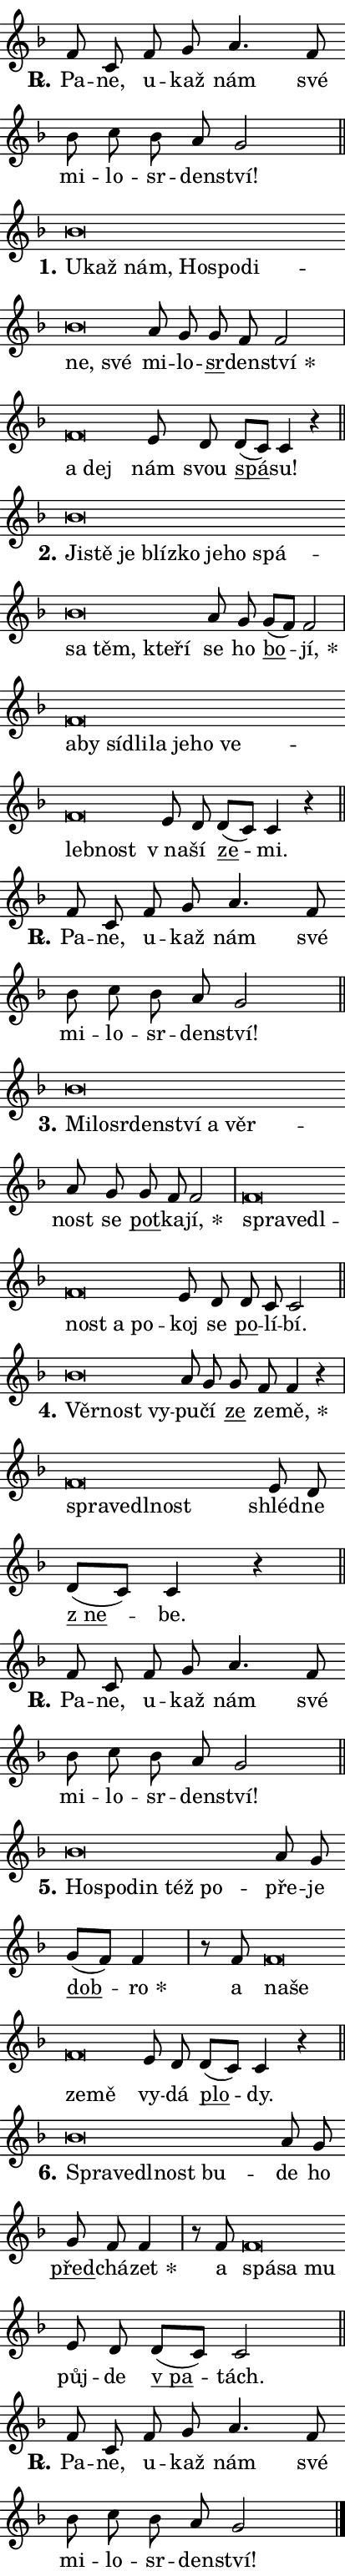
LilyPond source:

\version "2.22.1"
\header { tagline = "" }
\paper {
  indent = 0\cm
  top-margin = 0\cm
  right-margin = 0\cm
  bottom-margin = 0\cm
  left-margin = 0\cm
  paper-width = 7\cm
  page-breaking = #ly:one-page-breaking
  system-system-spacing.basic-distance = #11
  score-system-spacing.basic-distance = #11
  ragged-last = ##f
}


%% Author: Thomas Morley
%% https://lists.gnu.org/archive/html/lilypond-user/2020-05/msg00002.html
#(define (line-position grob)
"Returns position of @var[grob} in current system:
   @code{'start}, if at first time-step
   @code{'end}, if at last time-step
   @code{'middle} otherwise
"
  (let* ((col (ly:item-get-column grob))
         (ln (ly:grob-object col 'left-neighbor))
         (rn (ly:grob-object col 'right-neighbor))
         (col-to-check-left (if (ly:grob? ln) ln col))
         (col-to-check-right (if (ly:grob? rn) rn col))
         (break-dir-left
           (and
             (ly:grob-property col-to-check-left 'non-musical #f)
             (ly:item-break-dir col-to-check-left)))
         (break-dir-right
           (and
             (ly:grob-property col-to-check-right 'non-musical #f)
             (ly:item-break-dir col-to-check-right))))
        (cond ((eqv? 1 break-dir-left) 'start)
              ((eqv? -1 break-dir-right) 'end)
              (else 'middle))))

#(define (tranparent-at-line-position vctor)
  (lambda (grob)
  "Relying on @code{line-position} select the relevant enry from @var{vctor}.
Used to determine transparency,"
    (case (line-position grob)
      ((end) (not (vector-ref vctor 0)))
      ((middle) (not (vector-ref vctor 1)))
      ((start) (not (vector-ref vctor 2))))))

noteHeadBreakVisibility =
#(define-music-function (break-visibility)(vector?)
"Makes @code{NoteHead}s transparent relying on @var{break-visibility}"
#{
  \override NoteHead.transparent =
    #(tranparent-at-line-position break-visibility)
#})

#(define delete-ledgers-for-transparent-note-heads
  (lambda (grob)
    "Reads whether a @code{NoteHead} is transparent.
If so this @code{NoteHead} is removed from @code{'note-heads} from
@var{grob}, which is supposed to be @code{LedgerLineSpanner}.
As a result ledgers are not printed for this @code{NoteHead}"
    (let* ((nhds-array (ly:grob-object grob 'note-heads))
           (nhds-list
             (if (ly:grob-array? nhds-array)
                 (ly:grob-array->list nhds-array)
                 '()))
           ;; Relies on the transparent-property being done before
           ;; Staff.LedgerLineSpanner.after-line-breaking is executed.
           ;; This is fragile ...
           (to-keep
             (remove
               (lambda (nhd)
                 (ly:grob-property nhd 'transparent #f))
               nhds-list)))
      ;; TODO find a better method to iterate over grob-arrays, similiar
      ;; to filter/remove etc for lists
      ;; For now rebuilt from scratch
      (set! (ly:grob-object grob 'note-heads)  '())
      (for-each
        (lambda (nhd)
          (ly:pointer-group-interface::add-grob grob 'note-heads nhd))
        to-keep))))

hideNotes = {
  \noteHeadBreakVisibility #begin-of-line-visible
}
unHideNotes = {
  \noteHeadBreakVisibility #all-visible
}

% work-around for resetting accidentals
% https://lilypond.org/doc/v2.23/Documentation/notation/displaying-rhythms#unmetered-music
cadenzaMeasure = {
  \cadenzaOff
  \partial 1024 s1024
  \cadenzaOn
}

#(define-markup-command (accent layout props text) (markup?)
  "Underline accented syllable"
  (interpret-markup layout props
    #{\markup \override #'(offset . 4.3) \underline { #text }#}))

responsum = \markup \concat {
  "R" \hspace #-1.05 \path #0.1 #'((moveto 0 0.07) (lineto 0.9 0.8)) \hspace #0.05 "."
}

\layout {
    \context {
        \Staff
        \remove "Time_signature_engraver"
        \override LedgerLineSpanner.after-line-breaking = #delete-ledgers-for-transparent-note-heads
    }
    \context {
        \Voice {
            \override NoteHead.output-attributes = #'((class . "notehead"))
            \override Hairpin.height = #0.55
        }
    }
    \context {
        \Lyrics {
            \override StanzaNumber.output-attributes = #'((class . "stanzanumber"))
            \override LyricSpace.minimum-distance = #0.9
            \override LyricText.font-name = #"TeX Gyre Schola"
            \override LyricText.font-size = 1
            \override StanzaNumber.font-name = #"TeX Gyre Schola Bold"
            \override StanzaNumber.font-size = 1
        }
    }
}

% magnetic-lyrics.ily
%
%   written by
%     Jean Abou Samra <jean@abou-samra.fr>
%     Werner Lemberg <wl@gnu.org>
%
%   adapted by
%     Jiri Hon <jiri.hon@gmail.com>
%
% Version 2022-Apr-15

% https://www.mail-archive.com/lilypond-user@gnu.org/msg149350.html

#(define (Left_hyphen_pointer_engraver context)
   "Collect syllable-hyphen-syllable occurrences in lyrics and store
them in properties.  This engraver only looks to the left.  For
example, if the lyrics input is @code{foo -- bar}, it does the
following.

@itemize @bullet
@item
Set the @code{text} property of the @code{LyricHyphen} grob between
@q{foo} and @q{bar} to @code{foo}.

@item
Set the @code{left-hyphen} property of the @code{LyricText} grob with
text @q{foo} to the @code{LyricHyphen} grob between @q{foo} and
@q{bar}.
@end itemize

Use this auxiliary engraver in combination with the
@code{lyric-@/text::@/apply-@/magnetic-@/offset!} hook."
   (let ((hyphen #f)
         (text #f))
     (make-engraver
      (acknowledgers
       ((lyric-syllable-interface engraver grob source-engraver)
        (set! text grob)))
      (end-acknowledgers
       ((lyric-hyphen-interface engraver grob source-engraver)
        ;(when (not (grob::has-interface grob 'lyric-space-interface))
          (set! hyphen grob)));)
      ((stop-translation-timestep engraver)
       (when (and text hyphen)
         (ly:grob-set-object! text 'left-hyphen hyphen))
       (set! text #f)
       (set! hyphen #f)))))

#(define (lyric-text::apply-magnetic-offset! grob)
   "If the space between two syllables is less than the value in
property @code{LyricText@/.details@/.squash-threshold}, move the right
syllable to the left so that it gets concatenated with the left
syllable.

Use this function as a hook for
@code{LyricText@/.after-@/line-@/breaking} if the
@code{Left_@/hyphen_@/pointer_@/engraver} is active."
   (let ((hyphen (ly:grob-object grob 'left-hyphen #f)))
     (when hyphen
       (let ((left-text (ly:spanner-bound hyphen LEFT)))
         (when (grob::has-interface left-text 'lyric-syllable-interface)
           (let* ((common (ly:grob-common-refpoint grob left-text X))
                  (this-x-ext (ly:grob-extent grob common X))
                  (left-x-ext
                   (begin
                     ;; Trigger magnetism for left-text.
                     (ly:grob-property left-text 'after-line-breaking)
                     (ly:grob-extent left-text common X)))
                  ;; `delta` is the gap width between two syllables.
                  (delta (- (interval-start this-x-ext)
                            (interval-end left-x-ext)))
                  (details (ly:grob-property grob 'details))
                  (threshold (assoc-get 'squash-threshold details 0.2)))
             (when (< delta threshold)
               (let* (;; We have to manipulate the input text so that
                      ;; ligatures crossing syllable boundaries are not
                      ;; disabled.  For languages based on the Latin
                      ;; script this is essentially a beautification.
                      ;; However, for non-Western scripts it can be a
                      ;; necessity.
                      (lt (ly:grob-property left-text 'text))
                      (rt (ly:grob-property grob 'text))
                      (is-space (grob::has-interface hyphen 'lyric-space-interface))
                      (space (if is-space " " ""))
                      (space-markup (grob-interpret-markup grob " "))
                      (space-size (interval-length (ly:stencil-extent space-markup X)))
                      (extra-delta (if is-space space-size 0))
                      ;; Append new syllable.
                      (ltrt-space (if (and (string? lt) (string? rt))
                                (string-append lt space rt)
                                (make-concat-markup (list lt space rt))))
                      ;; Right-align `ltrt` to the right side.
                      (ltrt-space-markup (grob-interpret-markup
                               grob
                               (make-translate-markup
                                (cons (interval-length this-x-ext) 0)
                                (make-right-align-markup ltrt-space)))))
                 (begin
                   ;; Don't print `left-text`.
                   (ly:grob-set-property! left-text 'stencil #f)
                   ;; Set text and stencil (which holds all collected
                   ;; syllables so far) and shift it to the left.
                   (ly:grob-set-property! grob 'text ltrt-space)
                   (ly:grob-set-property! grob 'stencil ltrt-space-markup)
                   (ly:grob-translate-axis! grob (- (- delta extra-delta)) X))))))))))


#(define (lyric-hyphen::displace-bounds-first grob)
   ;; Make very sure this callback isn't triggered too early.
   (let ((left (ly:spanner-bound grob LEFT))
         (right (ly:spanner-bound grob RIGHT)))
     (ly:grob-property left 'after-line-breaking)
     (ly:grob-property right 'after-line-breaking)
     (ly:lyric-hyphen::print grob)))

squashThreshold = #0.4

\layout {
  \context {
    \Lyrics
    \consists #Left_hyphen_pointer_engraver
    \override LyricText.after-line-breaking =
      #lyric-text::apply-magnetic-offset!
    \override LyricHyphen.stencil = #lyric-hyphen::displace-bounds-first
    \override LyricText.details.squash-threshold = \squashThreshold
    \override LyricHyphen.minimum-distance = 0
    \override LyricHyphen.minimum-length = \squashThreshold
  }
}

squash = \override LyricText.details.squash-threshold = 9999
unSquash = \override LyricText.details.squash-threshold = \squashThreshold

left = \override LyricText.self-alignment-X = #LEFT
unLeft = \revert LyricText.self-alignment-X

starOffset = #(lambda (grob) 
                (let ((x_offset (ly:self-alignment-interface::aligned-on-x-parent grob)))
                  (if (= x_offset 0) 0 (+ x_offset 1.2))))

star = #(define-music-function (syllable)(string?)
"Append star separator at the end of a syllable"
#{
  \once \override LyricText.X-offset = #starOffset
  \lyricmode { \markup {
    #syllable
    \override #'((font-name . "TeX Gyre Schola Bold")) \hspace #0.2 \lower #0.65 \larger "*"
  } }
#})

starAccent = #(define-music-function (syllable)(string?)
"Append star separator at the end of a syllable and make accent"
#{
  \once \override LyricText.X-offset = #starOffset
  \lyricmode { \markup {
    \accent #syllable
    \override #'((font-name . "TeX Gyre Schola Bold")) \hspace #0.2 \lower #0.65 \larger "*"
  } }
#})

breath = #(define-music-function (syllable)(string?)
"Append breathing indicator at the end of a syllable"
#{
  \lyricmode { \markup { #syllable "+" } }
#})

optionalBreath = #(define-music-function (syllable)(string?)
"Append optional breathing indicator at the end of a syllable"
#{
  \lyricmode { \markup { #syllable "(+)" } }
#})


\score {
    <<
        \new Voice = "melody" { \cadenzaOn \key f \major \relative { f'8 c f g a4. f8 \bar "" bes c bes a g2 \cadenzaMeasure \bar "||" \break }
\relative { bes'\breve*1/16 \hideNotes \breve*1/16 \bar "" \breve*1/16 \bar "" \breve*1/16 \bar "" \breve*1/16 \bar "" \breve*1/16 \bar "" \breve*1/16 \breve*1/16 \bar "" \unHideNotes a8 g \bar "" g f f2 \cadenzaMeasure \bar "|" f\breve*1/16 \hideNotes \breve*1/16 \bar "" \unHideNotes e8 d \bar "" d[( c)] c4 r \cadenzaMeasure \bar "||" \break }
\relative { bes'\breve*1/16 \hideNotes \breve*1/16 \bar "" \breve*1/16 \bar "" \breve*1/16 \bar "" \breve*1/16 \bar "" \breve*1/16 \bar "" \breve*1/16 \bar "" \breve*1/16 \bar "" \breve*1/16 \bar "" \breve*1/16 \bar "" \breve*1/16 \breve*1/16 \bar "" \unHideNotes a8 g \bar "" g[( f)] f2 \cadenzaMeasure \bar "|" f\breve*1/16 \hideNotes \breve*1/16 \bar "" \breve*1/16 \bar "" \breve*1/16 \bar "" \breve*1/16 \bar "" \breve*1/16 \bar "" \breve*1/16 \bar "" \breve*1/16 \bar "" \breve*1/16 \breve*1/16 \bar "" \unHideNotes e8 d \bar "" d[( c)] c4 r \cadenzaMeasure \bar "||" \break }
\relative { f'8 c f g a4. f8 \bar "" bes c bes a g2 \cadenzaMeasure \bar "||" \break }
\relative { bes'\breve*1/16 \hideNotes \breve*1/16 \bar "" \breve*1/16 \bar "" \breve*1/16 \bar "" \breve*1/16 \bar "" \breve*1/16 \breve*1/16 \bar "" \unHideNotes a8 g \bar "" g f f2 \cadenzaMeasure \bar "|" f\breve*1/16 \hideNotes \breve*1/16 \bar "" \breve*1/16 \bar "" \breve*1/16 \bar "" \breve*1/16 \breve*1/16 \bar "" \unHideNotes e8 d \bar "" d c c2 \cadenzaMeasure \bar "||" \break }
\relative { bes'\breve*1/16 \hideNotes \breve*1/16 \breve*1/16 \bar "" \unHideNotes a8 g \bar "" g f f4 r \cadenzaMeasure \bar "|" f\breve*1/16 \hideNotes \breve*1/16 \bar "" \breve*1/16 \breve*1/16 \bar "" \unHideNotes e8 d \bar "" d[( c)] c4 r \cadenzaMeasure \bar "||" \break }
\relative { f'8 c f g a4. f8 \bar "" bes c bes a g2 \cadenzaMeasure \bar "||" \break }
\relative { bes'\breve*1/16 \hideNotes \breve*1/16 \bar "" \breve*1/16 \bar "" \breve*1/16 \breve*1/16 \bar "" \unHideNotes a8 g \bar "" g[( f)] f4 \cadenzaMeasure \bar "|" r8 f8 f\breve*1/16 \hideNotes \breve*1/16 \bar "" \breve*1/16 \breve*1/16 \bar "" \unHideNotes e8 d \bar "" d[( c)] c4 r \cadenzaMeasure \bar "||" \break }
\relative { bes'\breve*1/16 \hideNotes \breve*1/16 \bar "" \breve*1/16 \bar "" \breve*1/16 \breve*1/16 \bar "" \unHideNotes a8 g \bar "" g f f4 \cadenzaMeasure \bar "|" r8 f8 f\breve*1/16 \hideNotes \breve*1/16 \breve*1/16 \bar "" \unHideNotes e8 d \bar "" d[( c)] c2 \cadenzaMeasure \bar "||" \break }
\relative { f'8 c f g a4. f8 \bar "" bes c bes a g2 \cadenzaMeasure \bar "||" \break } \bar "|." }
        \new Lyrics \lyricsto "melody" { \lyricmode { \set stanza = \responsum
Pa -- ne, u -- kaž nám své mi -- lo -- sr -- den -- ství!
\set stanza = "1."
\left U -- \squash kaž nám, Ho -- spo -- di -- ne, své \unLeft \unSquash mi -- lo -- \markup \accent sr -- den -- \star ství \left a \squash dej \unLeft \unSquash nám svou \markup \accent spá -- su!
\set stanza = "2."
\left Ji -- \squash stě je blíz -- ko je -- ho spá -- sa těm, kte -- ří \unLeft \unSquash se ho \markup \accent bo -- \star jí, \left a -- \squash by síd -- li -- la je -- ho ve -- leb -- nost \unLeft \unSquash "v na" -- ší \markup \accent ze -- mi.
\set stanza = \responsum
Pa -- ne, u -- kaž nám své mi -- lo -- sr -- den -- ství!
\set stanza = "3."
\left Mi -- \squash lo -- sr -- den -- ství a věr -- \unLeft \unSquash nost se \markup \accent pot -- ka -- \star jí, \left spra -- \squash ve -- dl -- nost a po -- \unLeft \unSquash koj se \markup \accent po -- lí -- bí.
\set stanza = "4."
\left Věr -- \squash nost vy -- \unLeft \unSquash pu -- čí \markup \accent ze ze -- \star mě, \left spra -- \squash ve -- dl -- nost \unLeft \unSquash shléd -- ne \markup \accent "z ne" -- be.
\set stanza = \responsum
Pa -- ne, u -- kaž nám své mi -- lo -- sr -- den -- ství!
\set stanza = "5."
\left Ho -- \squash spo -- din též po -- \unLeft \unSquash pře -- je \markup \accent dob -- \star ro a \left na -- \squash še ze -- mě \unLeft \unSquash vy -- dá \markup \accent plo -- dy.
\set stanza = "6."
\left Spra -- \squash ve -- dl -- nost bu -- \unLeft \unSquash de ho \markup \accent před -- chá -- \star zet a \left spá -- \squash sa mu \unLeft \unSquash půj -- de \markup \accent "v pa" -- tách.
\set stanza = \responsum
Pa -- ne, u -- kaž nám své mi -- lo -- sr -- den -- ství! } }
    >>
    \layout {}
}
